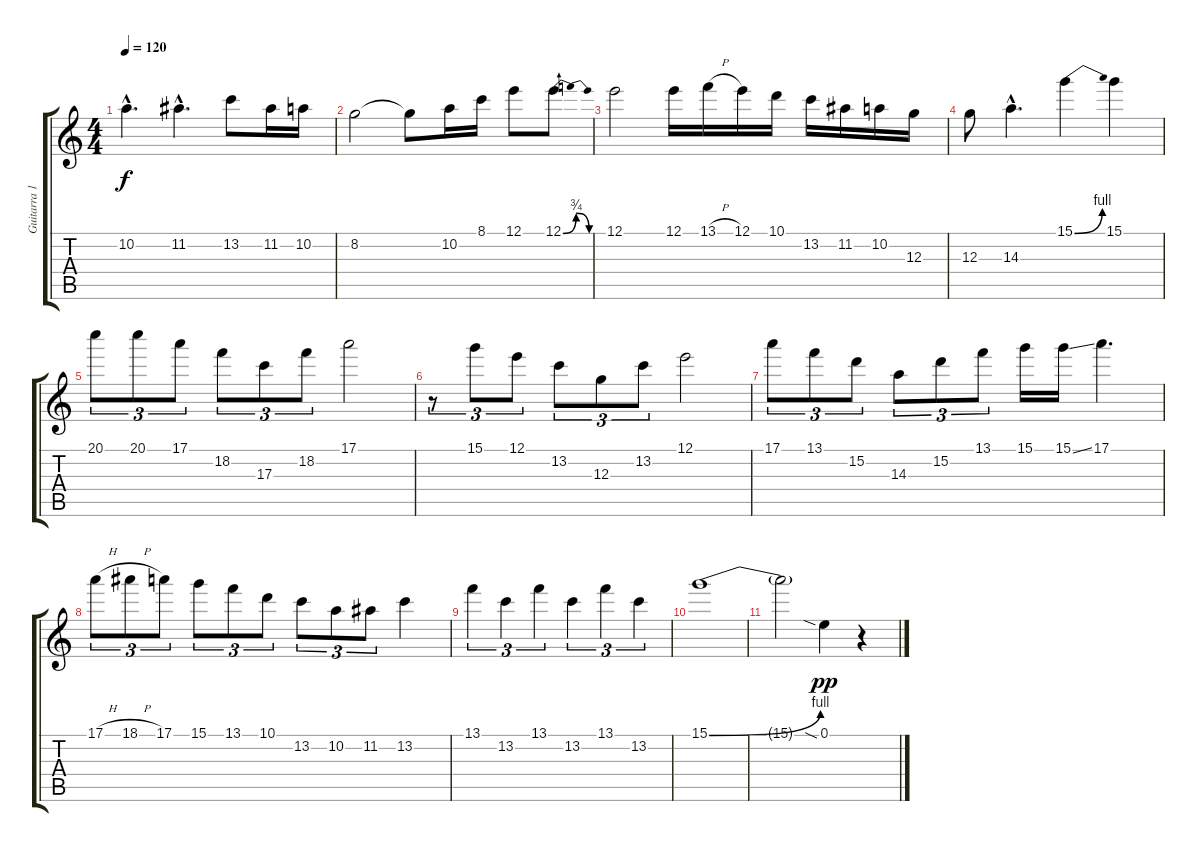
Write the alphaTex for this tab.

\track ("Guitarra 1" "Guitarra 1") {instrument overdrivenguitar}
\staff {score tabs}
\tuning (E4 B3 G3 D3 A2 E2) {hide}
\ts (4 4)
\tempo 120
\clef g2
\ks c
10.2{hac}.4{d dy f} 11.2{hac}.4{d} 13.2.8 11.2.16 10.2.16 |
8.2.2 8.2{t}.8 10.2.16 8.1.16 12.1.8 12.1{be (bendrelease 0 0 30 3 30 3 60 0)}.8 |
12.1.2 12.1.16 13.1{h}.16 12.1.16 10.1.16 13.2.16 11.2.16 10.2.16 12.3.16 |
12.3.8 14.3{hac}.4{d} 15.1{be (bend 0 0 60 4)}.4 15.1.4 |
20.1.8{tu (3 2)} 20.1.8{tu (3 2)} 17.1.8{tu (3 2)} 18.2.8{tu (3 2)} 17.3.8{tu (3 2)} 18.2.8{tu (3 2)} 17.1.2 |
r.8{tu (3 2)} 15.1.8{tu (3 2)} 12.1.8{tu (3 2)} 13.2.8{tu (3 2)} 12.3.8{tu (3 2)} 13.2.8{tu (3 2)} 12.1.2 |
17.1.8{tu (3 2)} 13.1.8{tu (3 2)} 15.2.8{tu (3 2)} 14.3.8{tu (3 2)} 15.2.8{tu (3 2)} 13.1.8{tu (3 2)} 15.1.16 15.1{ss}.16 17.1.4{d} |
17.1{h}.8{tu (3 2)} 18.1{h}.8{tu (3 2)} 17.1.8{tu (3 2)} 15.1.8{tu (3 2)} 13.1.8{tu (3 2)} 10.1.8{tu (3 2)} 13.2.8{tu (3 2)} 10.2.8{tu (3 2)} 11.2.8{tu (3 2)} 13.2.4 |
13.1.4{tu (3 2)} 13.2.4{tu (3 2)} 13.1.4{tu (3 2)} 13.2.4{tu (3 2)} 13.1.4{tu (3 2)} 13.2.4{tu (3 2)} |
15.1{be (bend 0 0 60 4)}.1 |
15.1{t}.2{volume 10} 0.1{sia}.4{dy pp} r.4
